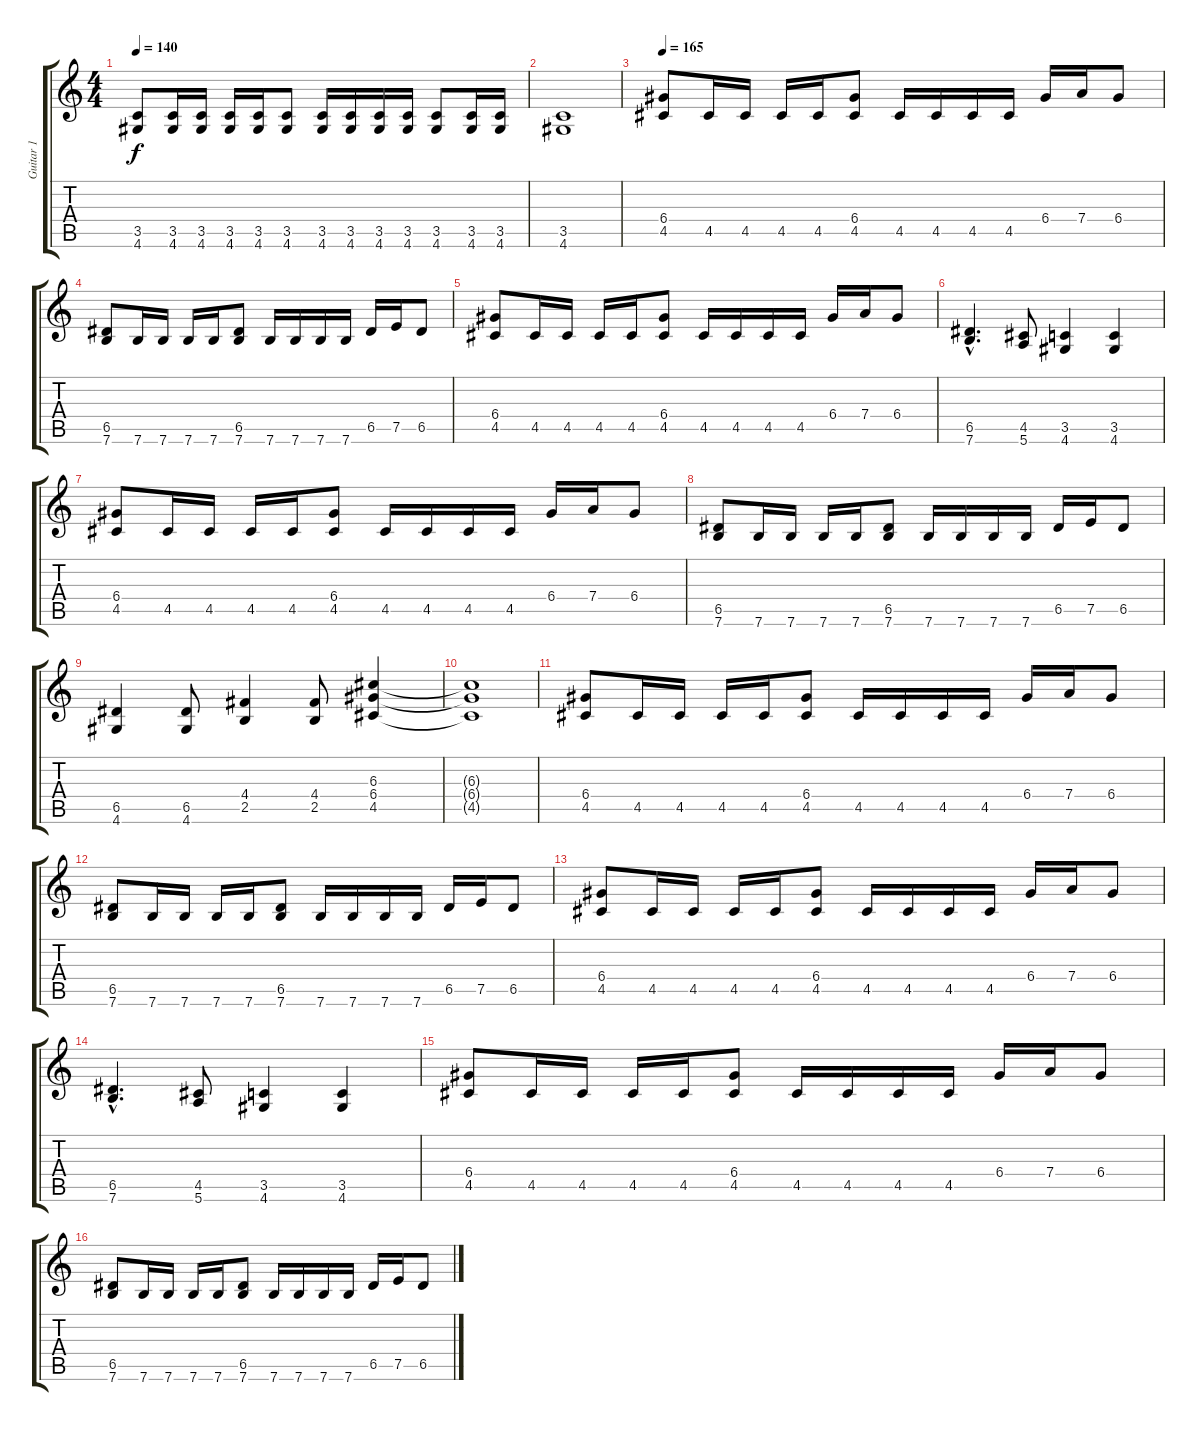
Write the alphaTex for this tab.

\track ("Guitar 1" "Guitar 1") {instrument distortionguitar}
\staff {score tabs}
\tuning (E4 B3 G3 D3 A2 E2) {hide}
\ts (4 4)
\tempo 140
\clef g2
\ks c
(3.5 4.6).8{dy f} (3.5 4.6).16 (3.5 4.6).16 (3.5 4.6).16 (3.5 4.6).16 (3.5 4.6).8 (3.5 4.6).16 (3.5 4.6).16 (3.5 4.6).16 (3.5 4.6).16 (3.5 4.6).8 (3.5 4.6).16 (3.5 4.6).16 |
(3.5 4.6).1 |
\tempo 165
(6.4 4.5).8 4.5.16 4.5.16 4.5.16 4.5.16 (6.4 4.5).8 4.5.16 4.5.16 4.5.16 4.5.16 6.4.16 7.4.16 6.4.8 |
(6.5 7.6).8 7.6.16 7.6.16 7.6.16 7.6.16 (6.5 7.6).8 7.6.16 7.6.16 7.6.16 7.6.16 6.5.16 7.5.16 6.5.8 |
(6.4 4.5).8 4.5.16 4.5.16 4.5.16 4.5.16 (6.4 4.5).8 4.5.16 4.5.16 4.5.16 4.5.16 6.4.16 7.4.16 6.4.8 |
(6.5{hac} 7.6{hac}).4{d} (4.5 5.6).8 (3.5 4.6).4 (3.5 4.6).4 |
(6.4 4.5).8 4.5.16 4.5.16 4.5.16 4.5.16 (6.4 4.5).8 4.5.16 4.5.16 4.5.16 4.5.16 6.4.16 7.4.16 6.4.8 |
(6.5 7.6).8 7.6.16 7.6.16 7.6.16 7.6.16 (6.5 7.6).8 7.6.16 7.6.16 7.6.16 7.6.16 6.5.16 7.5.16 6.5.8 |
(6.5 4.6).4 (6.5 4.6).8 (4.4 2.5).4 (4.4 2.5).8 (6.3 6.4 4.5).4 |
(6.3{t} 6.4{t} 4.5{t}).1 |
(6.4 4.5).8 4.5.16 4.5.16 4.5.16 4.5.16 (6.4 4.5).8 4.5.16 4.5.16 4.5.16 4.5.16 6.4.16 7.4.16 6.4.8 |
(6.5 7.6).8 7.6.16 7.6.16 7.6.16 7.6.16 (6.5 7.6).8 7.6.16 7.6.16 7.6.16 7.6.16 6.5.16 7.5.16 6.5.8 |
(6.4 4.5).8 4.5.16 4.5.16 4.5.16 4.5.16 (6.4 4.5).8 4.5.16 4.5.16 4.5.16 4.5.16 6.4.16 7.4.16 6.4.8 |
(6.5{hac} 7.6{hac}).4{d} (4.5 5.6).8 (3.5 4.6).4 (3.5 4.6).4 |
(6.4 4.5).8 4.5.16 4.5.16 4.5.16 4.5.16 (6.4 4.5).8 4.5.16 4.5.16 4.5.16 4.5.16 6.4.16 7.4.16 6.4.8 |
(6.5 7.6).8 7.6.16 7.6.16 7.6.16 7.6.16 (6.5 7.6).8 7.6.16 7.6.16 7.6.16 7.6.16 6.5.16 7.5.16 6.5.8
